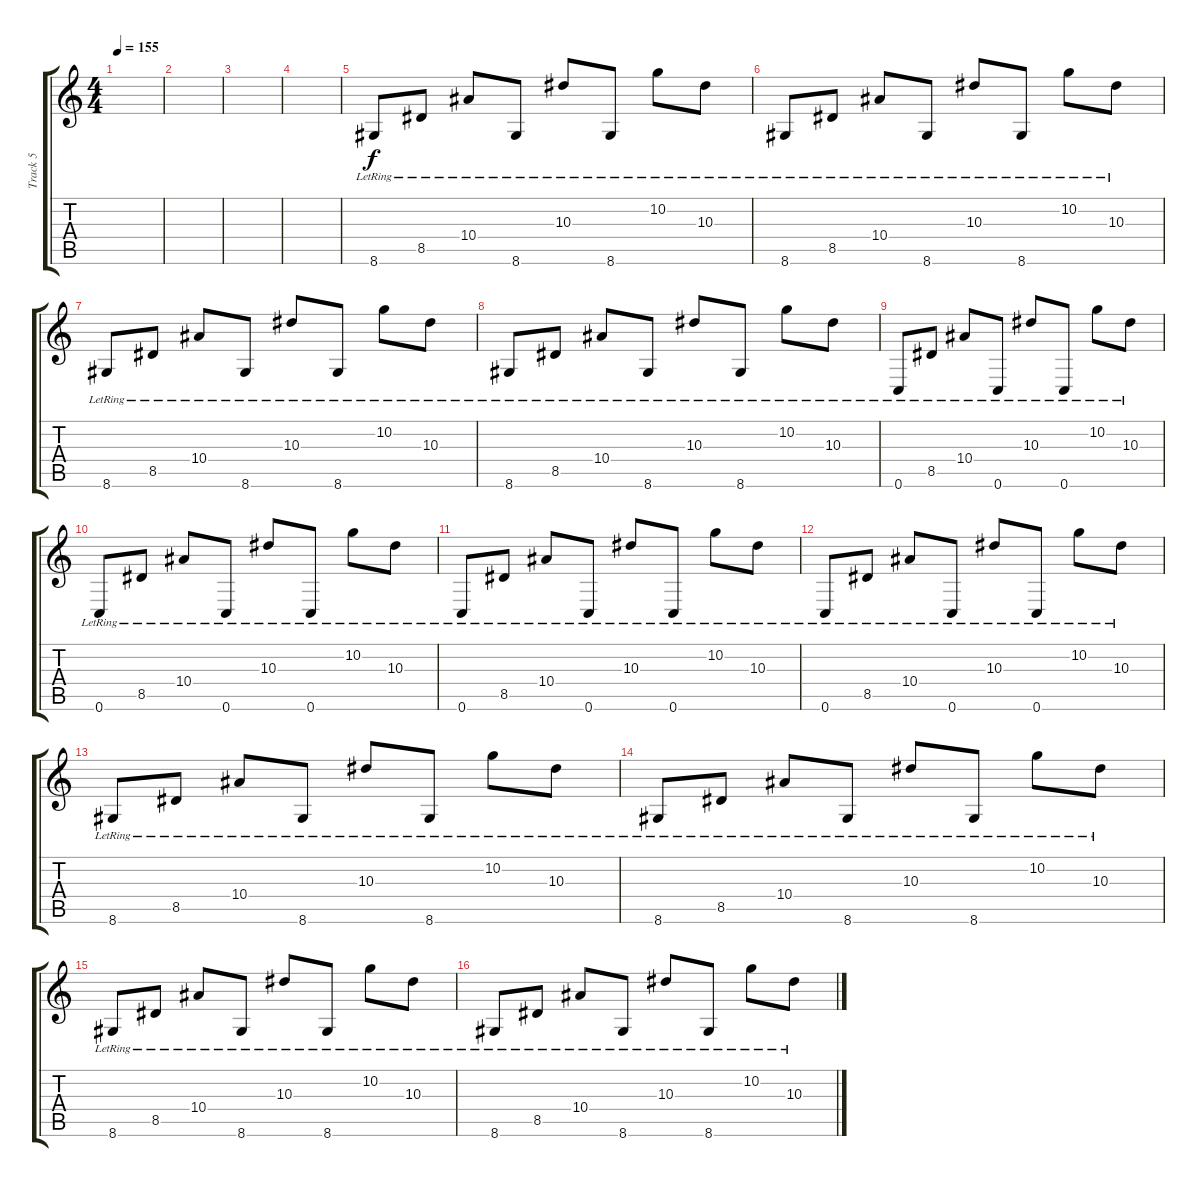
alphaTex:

\track ("Track 5" "Track 5") {instrument acousticguitarnylon}
\staff {score tabs}
\tuning (D4 A3 F3 C3 G2 C2) {hide}
\ts (4 4)
\tempo 155
\clef g2
\ks c
|
|
|
|
8.6{lr}.8 8.5{lr}.8 10.4{lr}.8 8.6{lr}.8 10.3{lr}.8 8.6{lr}.8 10.2{lr}.8 10.3{lr}.8 |
8.6{lr}.8 8.5{lr}.8 10.4{lr}.8 8.6{lr}.8 10.3{lr}.8 8.6{lr}.8 10.2{lr}.8 10.3{lr}.8 |
8.6{lr}.8 8.5{lr}.8 10.4{lr}.8 8.6{lr}.8 10.3{lr}.8 8.6{lr}.8 10.2{lr}.8 10.3{lr}.8 |
8.6{lr}.8 8.5{lr}.8 10.4{lr}.8 8.6{lr}.8 10.3{lr}.8 8.6{lr}.8 10.2{lr}.8 10.3{lr}.8 |
0.6{lr}.8 8.5{lr}.8 10.4{lr}.8 0.6{lr}.8 10.3{lr}.8 0.6{lr}.8 10.2{lr}.8 10.3{lr}.8 |
0.6{lr}.8 8.5{lr}.8 10.4{lr}.8 0.6{lr}.8 10.3{lr}.8 0.6{lr}.8 10.2{lr}.8 10.3{lr}.8 |
0.6{lr}.8 8.5{lr}.8 10.4{lr}.8 0.6{lr}.8 10.3{lr}.8 0.6{lr}.8 10.2{lr}.8 10.3{lr}.8 |
0.6{lr}.8 8.5{lr}.8 10.4{lr}.8 0.6{lr}.8 10.3{lr}.8 0.6{lr}.8 10.2{lr}.8 10.3{lr}.8 |
8.6{lr}.8 8.5{lr}.8 10.4{lr}.8 8.6{lr}.8 10.3{lr}.8 8.6{lr}.8 10.2{lr}.8 10.3{lr}.8 |
8.6{lr}.8 8.5{lr}.8 10.4{lr}.8 8.6{lr}.8 10.3{lr}.8 8.6{lr}.8 10.2{lr}.8 10.3{lr}.8 |
8.6{lr}.8 8.5{lr}.8 10.4{lr}.8 8.6{lr}.8 10.3{lr}.8 8.6{lr}.8 10.2{lr}.8 10.3{lr}.8 |
8.6{lr}.8 8.5{lr}.8 10.4{lr}.8 8.6{lr}.8 10.3{lr}.8 8.6{lr}.8 10.2{lr}.8 10.3{lr}.8
